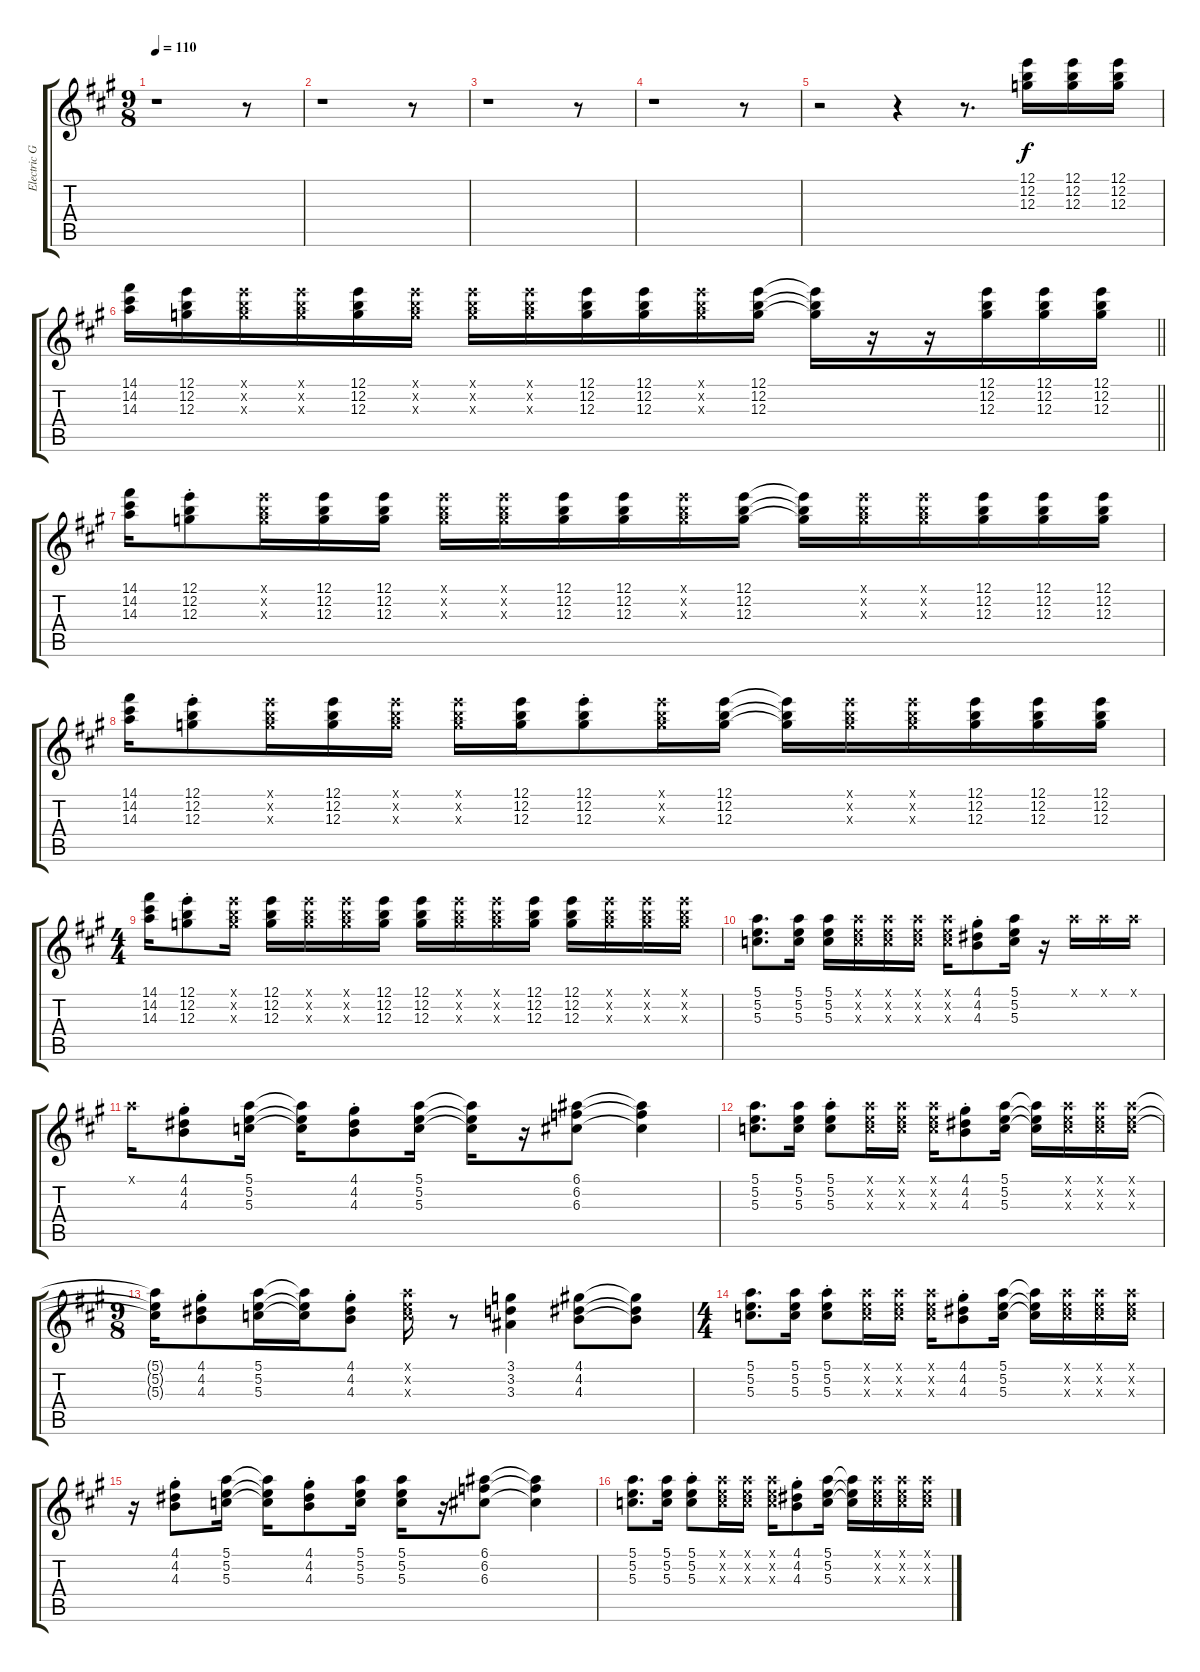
\track ("Electric Guitar " "Electric G") {instrument electricguitarclean}
\staff {score tabs}
\tuning (E4 B3 G3 D3 A2 E2) {hide}
\ts (9 8)
\tempo 110
\clef g2
\ks a
r.1{dy f instrument electricguitarclean} r.8 |
r.1 r.8 |
r.1 r.8 |
r.1 r.8 |
r.2 r.4 r.8{d} (12.1 12.2 12.3).16 (12.1 12.2 12.3).16 (12.1 12.2 12.3).16 |
\barLineRight lightlight
(14.1 14.2 14.3).16 (12.1 12.2 12.3).16 (12.1{x} 12.2{x} 12.3{x}).16 (12.1{x} 12.2{x} 12.3{x}).16 (12.1 12.2 12.3).16 (12.1{x} 12.2{x} 12.3{x}).16 (12.1{x} 12.2{x} 12.3{x}).16 (12.1{x} 12.2{x} 12.3{x}).16 (12.1 12.2 12.3).16 (12.1 12.2 12.3).16 (12.1{x} 12.2{x} 12.3{x}).16 (12.1 12.2 12.3).16 (12.1{t} 12.2{t} 12.3{t}).16 r.16 r.16 (12.1 12.2 12.3).16 (12.1 12.2 12.3).16 (12.1 12.2 12.3).16 |
(14.1 14.2 14.3).16 (12.1{st} 12.2{st} 12.3{st}).8 (12.1{x} 12.2{x} 12.3{x}).16 (12.1 12.2 12.3).16 (12.1 12.2 12.3).16 (12.1{x} 12.2{x} 12.3{x}).16 (12.1{x} 12.2{x} 12.3{x}).16 (12.1 12.2 12.3).16 (12.1 12.2 12.3).16 (12.1{x} 12.2{x} 12.3{x}).16 (12.1 12.2 12.3).16 (12.1{t} 12.2{t} 12.3{t}).16 (12.1{x} 12.2{x} 12.3{x}).16 (12.1{x} 12.2{x} 12.3{x}).16 (12.1 12.2 12.3).16 (12.1 12.2 12.3).16 (12.1 12.2 12.3).16 |
(14.1 14.2 14.3).16 (12.1{st} 12.2{st} 12.3{st}).8 (12.1{x} 12.2{x} 12.3{x}).16 (12.1 12.2 12.3).16 (12.1{x} 12.2{x} 12.3{x}).16 (12.1{x} 12.2{x} 12.3{x}).16 (12.1 12.2 12.3).16 (12.1{st} 12.2{st} 12.3{st}).8 (12.1{x} 12.2{x} 12.3{x}).16 (12.1 12.2 12.3).16 (12.1{t} 12.2{t} 12.3{t}).16 (12.1{x} 12.2{x} 12.3{x}).16 (12.1{x} 12.2{x} 12.3{x}).16 (12.1 12.2 12.3).16 (12.1 12.2 12.3).16 (12.1 12.2 12.3).16 |
\ts (4 4)
(14.1 14.2 14.3).16 (12.1{st} 12.2{st} 12.3{st}).8 (12.1{x} 12.2{x} 12.3{x}).16 (12.1 12.2 12.3).16 (12.1{x} 12.2{x} 12.3{x}).16 (12.1{x} 12.2{x} 12.3{x}).16 (12.1 12.2 12.3).16 (12.1 12.2 12.3).16 (12.1{x} 12.2{x} 12.3{x}).16 (12.1{x} 12.2{x} 12.3{x}).16 (12.1 12.2 12.3).16 (12.1 12.2 12.3).16 (12.1{x} 12.2{x} 12.3{x}).16 (12.1{x} 12.2{x} 12.3{x}).16 (12.1{x} 12.2{x} 12.3{x}).16 |
(5.1 5.2 5.3).8{d} (5.1 5.2 5.3).16 (5.1 5.2 5.3).16 (5.1{x} 5.2{x} 5.3{x}).16 (5.1{x} 5.2{x} 5.3{x}).16 (5.1{x} 5.2{x} 5.3{x}).16 (5.1{x} 5.2{x} 5.3{x}).16 (4.1{st} 4.2{st} 4.3{st}).8 (5.1 5.2 5.3).16 r.16 5.1{x}.16 5.1{x}.16 5.1{x}.16 |
5.1{x}.16 (4.1{st} 4.2{st} 4.3{st}).8 (5.1 5.2 5.3).16 (5.1{t} 5.2{t} 5.3{t}).16 (4.1{st} 4.2{st} 4.3{st}).8 (5.1 5.2 5.3).16 (5.1{t} 5.2{t} 5.3{t}).16 r.16 (6.1 6.2 6.3).8 (6.1{t} 6.2{t} 6.3{t}).4 |
(5.1 5.2 5.3).8{d} (5.1 5.2 5.3).16 (5.1{st} 5.2{st} 5.3{st}).8 (5.1{x} 5.2{x} 5.3{x}).16 (5.1{x} 5.2{x} 5.3{x}).16 (5.1{x} 5.2{x} 5.3{x}).16 (4.1{st} 4.2{st} 4.3{st}).8 (5.1 5.2 5.3).16 (5.1{t} 5.2{t} 5.3{t}).16 (5.1{x} 5.2{x} 5.3{x}).16 (5.1{x} 5.2{x} 5.3{x}).16 (5.1{x} 5.2{x} 5.3{x}).16 |
\ts (9 8)
(5.1{t} 5.2{t} 5.3{t}).16 (4.1{st} 4.2{st} 4.3{st}).8 (5.1 5.2 5.3).16 (5.1{t} 5.2{t} 5.3{t}).16 (4.1{st} 4.2{st} 4.3{st}).8 (5.1{x} 5.2{x} 5.3{x}).16 r.8 (3.1 3.2 3.3).4 (4.1 4.2 4.3).8 (4.1{t} 4.2{t} 4.3{t}).8 |
\ts (4 4)
(5.1 5.2 5.3).8{d} (5.1 5.2 5.3).16 (5.1{st} 5.2{st} 5.3{st}).8 (5.1{x} 5.2{x} 5.3{x}).16 (5.1{x} 5.2{x} 5.3{x}).16 (5.1{x} 5.2{x} 5.3{x}).16 (4.1{st} 4.2{st} 4.3{st}).8 (5.1 5.2 5.3).16 (5.1{t} 5.2{t} 5.3{t}).16 (5.1{x} 5.2{x} 5.3{x}).16 (5.1{x} 5.2{x} 5.3{x}).16 (5.1{x} 5.2{x} 5.3{x}).16 |
r.16 (4.1{st} 4.2{st} 4.3{st}).8 (5.1 5.2 5.3).16 (5.1{t} 5.2{t} 5.3{t}).16 (4.1{st} 4.2{st} 4.3{st}).8 (5.1 5.2 5.3).16 (5.1 5.2 5.3).16 r.16 (6.1 6.2 6.3).8 (6.1{t} 6.2{t} 6.3{t}).4 |
(5.1 5.2 5.3).8{d} (5.1 5.2 5.3).16 (5.1{st} 5.2{st} 5.3{st}).8 (5.1{x} 5.2{x} 5.3{x}).16 (5.1{x} 5.2{x} 5.3{x}).16 (5.1{x} 5.2{x} 5.3{x}).16 (4.1{st} 4.2{st} 4.3{st}).8 (5.1 5.2 5.3).16 (5.1{t} 5.2{t} 5.3{t}).16 (5.1{x} 5.2{x} 5.3{x}).16 (5.1{x} 5.2{x} 5.3{x}).16 (5.1{x} 5.2{x} 5.3{x}).16
